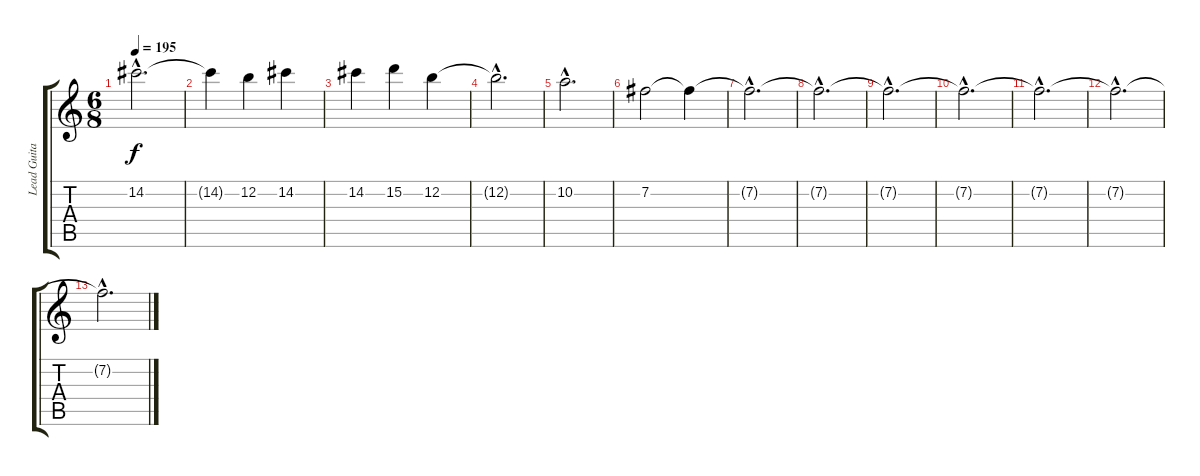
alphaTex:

\track ("Lead Guitar I" "Lead Guita") {instrument distortionguitar}
\staff {score tabs}
\tuning (E4 B3 G3 D3 A2 E2) {hide}
\ts (6 8)
\tempo 195
\clef g2
\ks c
14.2{hac}.2{d dy f} |
14.2{t}.4 12.2.4 14.2.4 |
14.2.4 15.2.4 12.2.4 |
12.2{hac t}.2{d} |
10.2{hac}.2{d} |
7.2.2 7.2{t}.4 |
7.2{hac t}.2{d} |
7.2{hac t}.2{d} |
7.2{hac t}.2{d} |
7.2{hac t}.2{d} |
7.2{hac t}.2{d} |
7.2{hac t}.2{d} |
7.2{hac t}.2{d}
